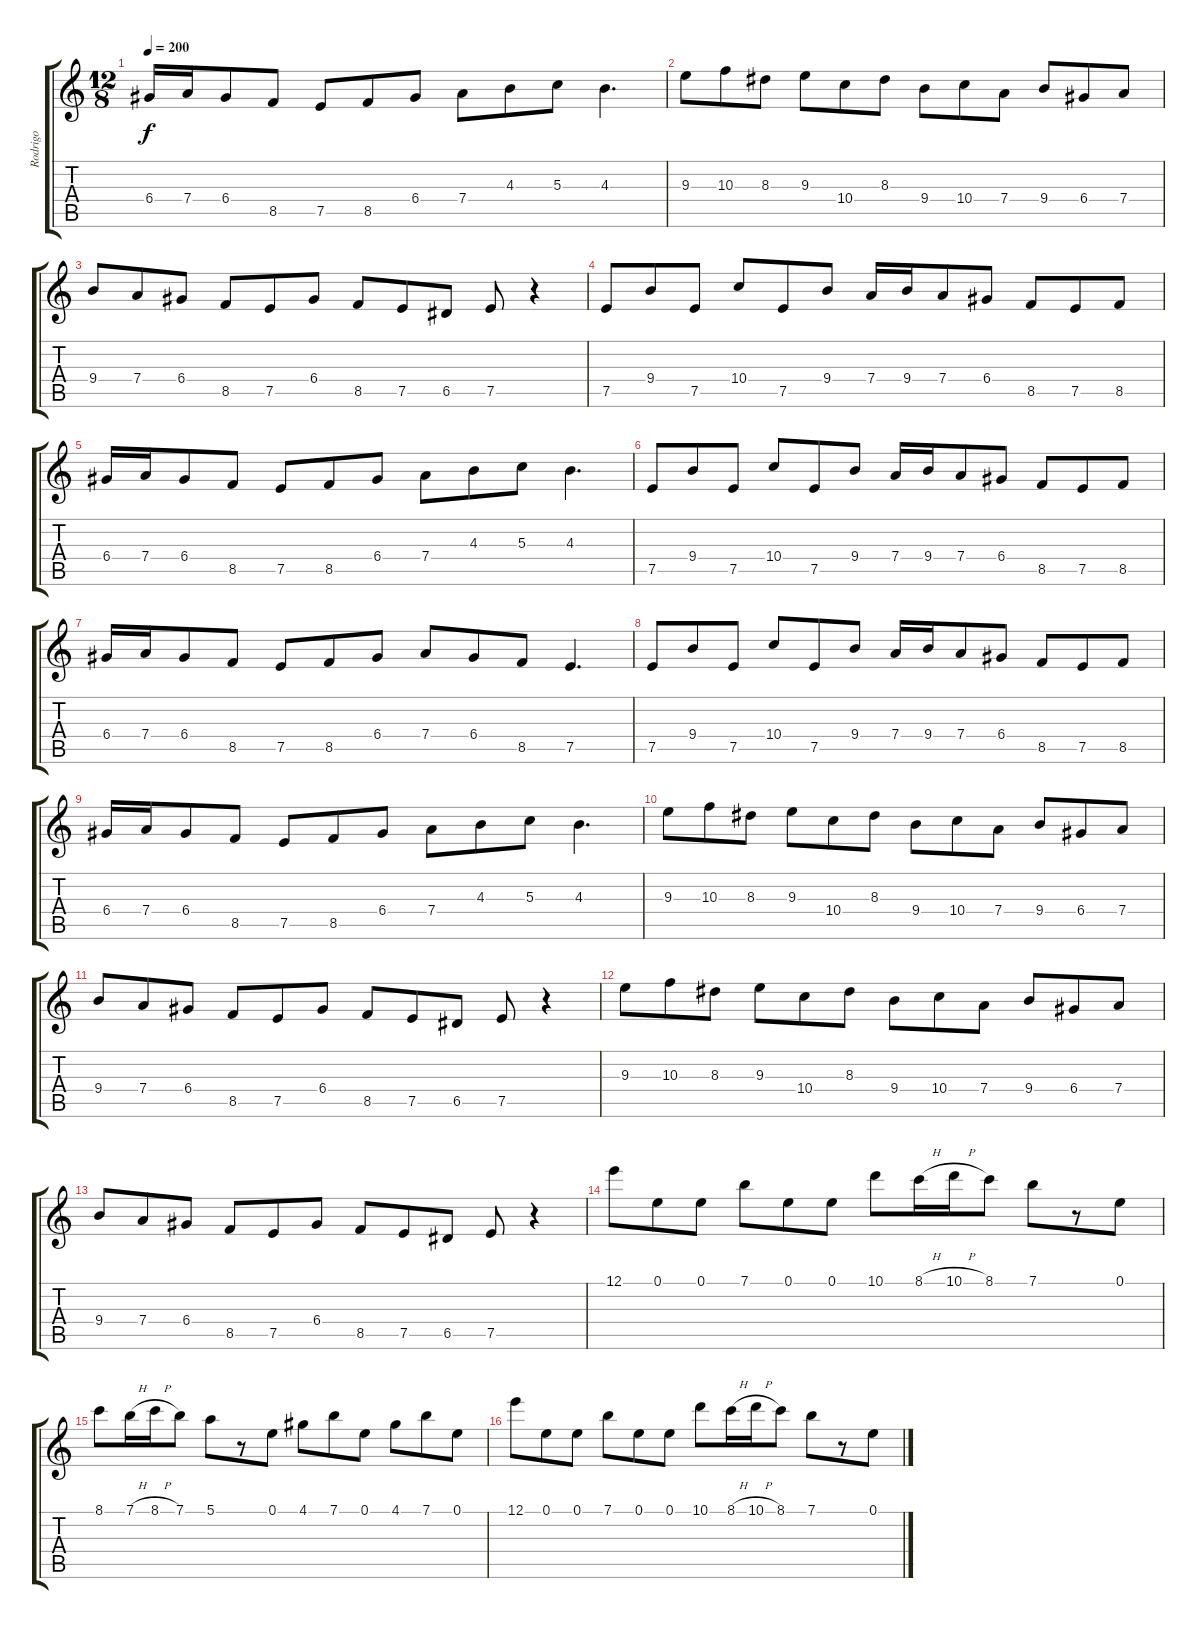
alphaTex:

\track ("Rodrigo" "Rodrigo") {instrument acousticguitarsteel}
\staff {score tabs}
\tuning (E4 B3 G3 D3 A2 E2) {hide}
\ts (12 8)
\tempo 200
\clef g2
\ks c
6.4.16{dy f} 7.4.16 6.4.8 8.5.8 7.5.8 8.5.8 6.4.8 7.4.8 4.3.8 5.3.8 4.3.4{d} |
9.3.8 10.3.8 8.3.8 9.3.8 10.4.8 8.3.8 9.4.8 10.4.8 7.4.8 9.4.8 6.4.8 7.4.8 |
9.4.8 7.4.8 6.4.8 8.5.8 7.5.8 6.4.8 8.5.8 7.5.8 6.5.8 7.5.8 r.4 |
7.5.8 9.4.8 7.5.8 10.4.8 7.5.8 9.4.8 7.4.16 9.4.16 7.4.8 6.4.8 8.5.8 7.5.8 8.5.8 |
6.4.16 7.4.16 6.4.8 8.5.8 7.5.8 8.5.8 6.4.8 7.4.8 4.3.8 5.3.8 4.3.4{d} |
7.5.8 9.4.8 7.5.8 10.4.8 7.5.8 9.4.8 7.4.16 9.4.16 7.4.8 6.4.8 8.5.8 7.5.8 8.5.8 |
6.4.16 7.4.16 6.4.8 8.5.8 7.5.8 8.5.8 6.4.8 7.4.8 6.4.8 8.5.8 7.5.4{d} |
7.5.8 9.4.8 7.5.8 10.4.8 7.5.8 9.4.8 7.4.16 9.4.16 7.4.8 6.4.8 8.5.8 7.5.8 8.5.8 |
6.4.16 7.4.16 6.4.8 8.5.8 7.5.8 8.5.8 6.4.8 7.4.8 4.3.8 5.3.8 4.3.4{d} |
9.3.8 10.3.8 8.3.8 9.3.8 10.4.8 8.3.8 9.4.8 10.4.8 7.4.8 9.4.8 6.4.8 7.4.8 |
9.4.8 7.4.8 6.4.8 8.5.8 7.5.8 6.4.8 8.5.8 7.5.8 6.5.8 7.5.8 r.4 |
9.3.8 10.3.8 8.3.8 9.3.8 10.4.8 8.3.8 9.4.8 10.4.8 7.4.8 9.4.8 6.4.8 7.4.8 |
9.4.8 7.4.8 6.4.8 8.5.8 7.5.8 6.4.8 8.5.8 7.5.8 6.5.8 7.5.8 r.4 |
12.1.8 0.1.8 0.1.8 7.1.8 0.1.8 0.1.8 10.1.8 8.1{h}.16 10.1{h}.16 8.1.8 7.1.8 r.8 0.1.8 |
8.1.8 7.1{h}.16 8.1{h}.16 7.1.8 5.1.8 r.8 0.1.8 4.1.8 7.1.8 0.1.8 4.1.8 7.1.8 0.1.8 |
12.1.8 0.1.8 0.1.8 7.1.8 0.1.8 0.1.8 10.1.8 8.1{h}.16 10.1{h}.16 8.1.8 7.1.8 r.8 0.1.8
